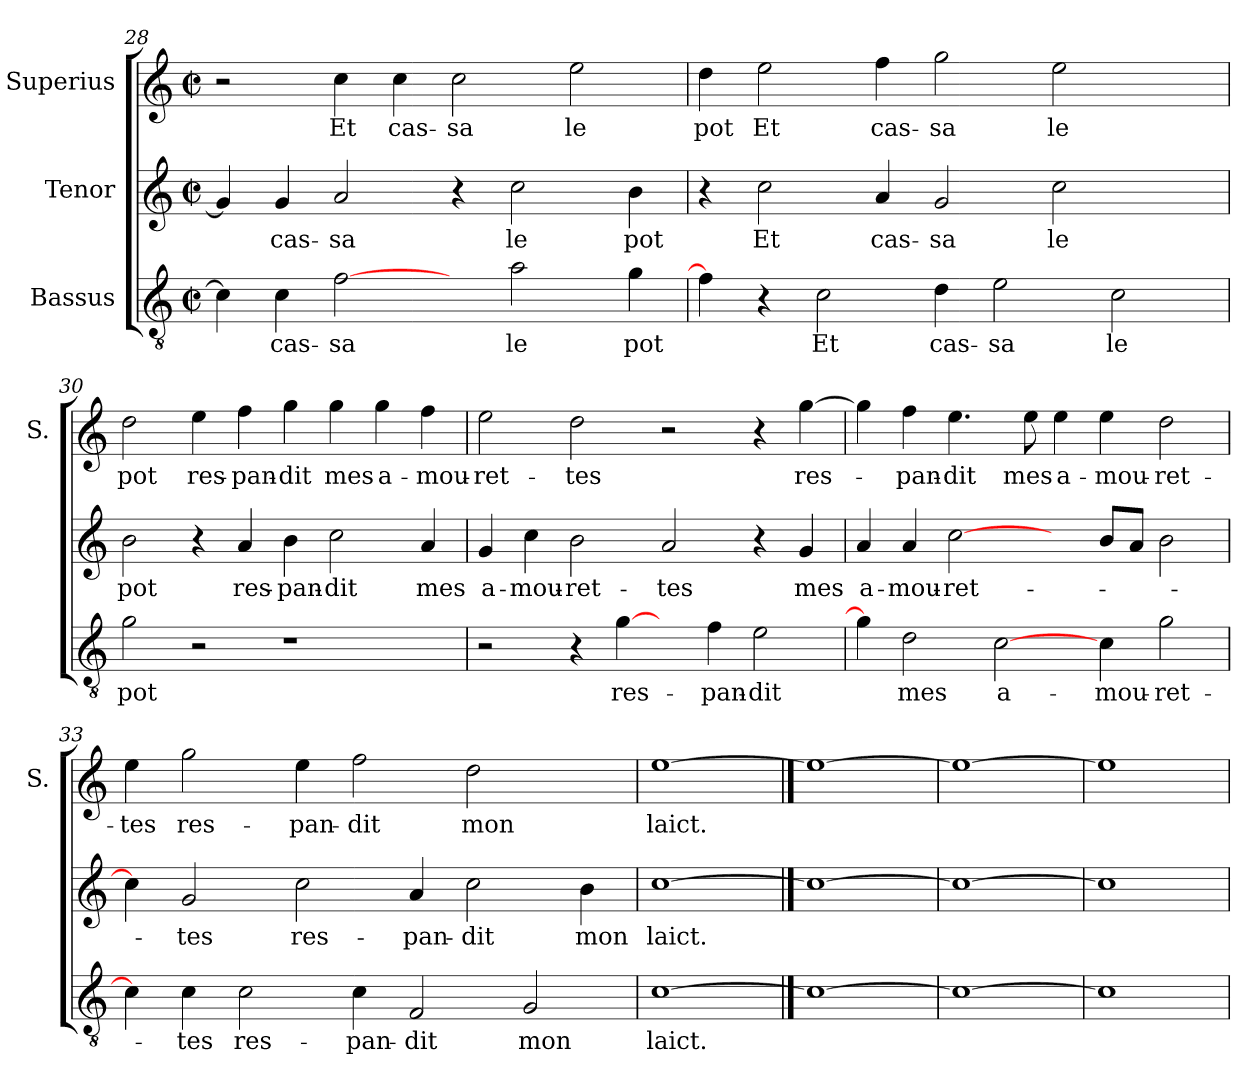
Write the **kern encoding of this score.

**kern	**text	**kern	**text	**kern	**text
*part3	*part3	*part2	*part2	*part1	*part1
*staff3	*staff3	*staff2	*staff2	*staff1	*staff1
*I"Bassus	*	*I"Tenor	*	*I"Superius	*
*	*	*	*	*I'S.	*
*clefGv2	*	*clefG2	*	*clefG2	*
*k[]	*	*k[]	*	*k[]	*
*C:	*	*C:	*	*C:	*
*M2/2	*	*M2/2	*	*M2/2	*
*met(c|)	*	*met(c|)	*	*met(c|)	*
=28	=28	=28	=28	=28	=28
4c\]	.	4g/]	.	2r	.
4c\	cas-	4g/	cas-	.	.
[2f\	-sa	2a/	-sa	4cc\	Et
.	.	.	.	4cc\	cas-
4ryy	.	4r	.	2cc\	-sa
2a\	le	2cc\	le	.	.
.	.	.	.	2ee\	le
4g\	pot	4b\	pot	.	.
=29	=29	=29	=29	=29	=29
4f\]	.	4r	.	4dd\	pot
4r	.	2cc\	Et	2ee\	Et
2c\	Et	.	.	.	.
.	.	4a/	cas-	4ff\	cas-
4d\	cas-	2g/	-sa	2gg\	-sa
2e\	-sa	.	.	.	.
.	.	2cc\	le	2ee\	le
2c\	le	.	.	.	.
.	.	4ryy	.	4ryy	.
!!LO:LB:g=z
=30	=30	=30	=30	=30	=30
2g\	pot	2b\	pot	2dd\	pot
2r	.	4r	.	4ee\	res-
.	.	4a/	res-	4ff\	-pan-
1r	.	4b\	-pan-	4gg\	-dit
.	.	2cc\	-dit	4gg\	mes
.	.	.	.	4gg\	a-
.	.	4a/	mes	4ff\	-mou-
=31	=31	=31	=31	=31	=31
2r	.	4g/	a-	2ee\	-ret-
.	.	4cc\	-mou-	.	.
4r	.	2b\	-ret-	2dd\	-tes
[4g\	res-	.	.	.	.
4ryy	.	2a/	-tes	2r	.
4f\	-pan-	.	.	.	.
2e\	-dit	4r	.	4r	.
.	.	4g/	mes	[4gg\	res-
=32	=32	=32	=32	=32	=32
4g\]	.	4a/	a-	4gg\]	.
2d\	mes	4a/	-mou-	4ff\	-pan-
.	.	[2cc\	-ret-	4.ee\	-dit
[2c\	a-	.	.	.	.
.	.	.	.	8ee\	mes
.	.	4ryy	.	4ee\	a-
4c\	-mou-	8b/L	.	4ee\	-mou-
.	.	8a/J	.	.	.
2g\	-ret-	2b\	.	2dd\	-ret-
=33	=33	=33	=33	=33	=33
4c\]	.	4cc\]	.	4ee\	-tes
4c\	-tes	2g/	-tes	2gg\	res-
2c\	res-	.	.	.	.
.	.	2cc\	res-	4ee\	-pan-
4c\	-pan-	.	.	2ff\	-dit
2F/	-dit	4a/	-pan-	.	.
.	.	2cc\	-dit	2dd\	mon
2G/	mon	.	.	.	.
.	.	4b\	mon	4ryy	.
=34	=34	=34	=34	=34	=34
[1c\	laict.	[1cc\	laict.	[1ee\	laict.
==35	==35	==35	==35	==35	==35
1c\_	.	1cc\_	.	1ee\_	.
=36	=36	=36	=36	=36	=36
1c\_	.	1cc\_	.	1ee\_	.
=37	=37	=37	=37	=37	=37
1c\]	.	1cc\]	.	1ee\]	.
=	=	=	=	=	=
*-	*-	*-	*-	*-	*-
